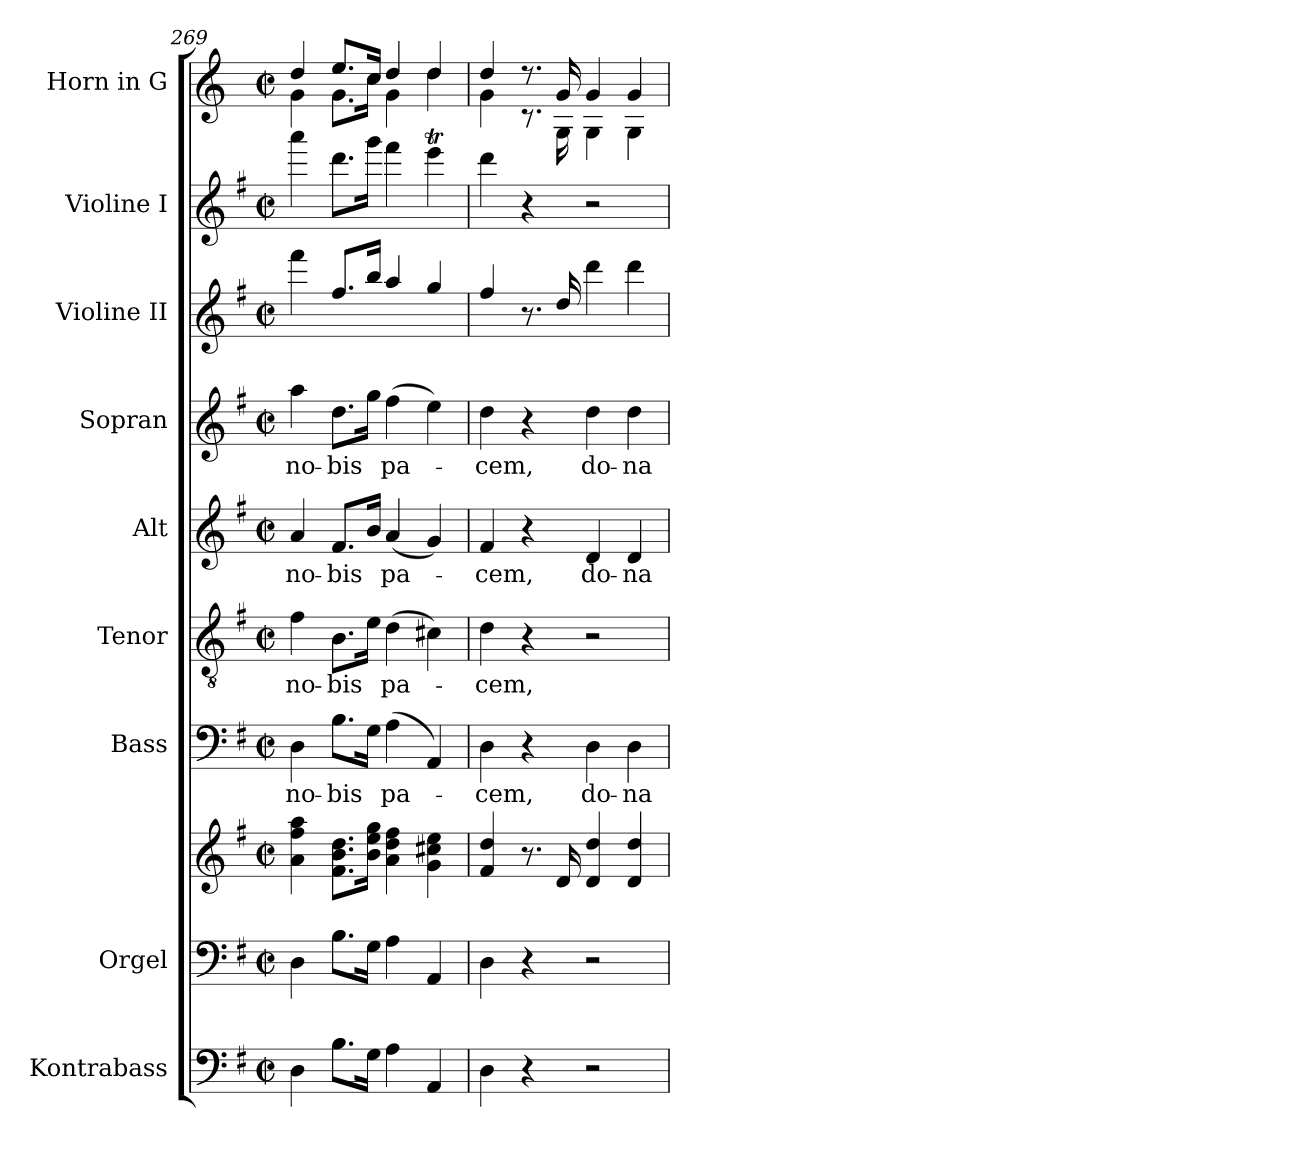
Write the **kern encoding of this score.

**kern	**kern	**kern	**kern	**text	**kern	**text	**kern	**text	**kern	**text	**kern	**kern	**kern
*part9	*part8	*part8	*part7	*part7	*part6	*part6	*part5	*part5	*part4	*part4	*part3	*part2	*part1
*staff10	*staff9	*staff8	*staff7	*staff7	*staff6	*staff6	*staff5	*staff5	*staff4	*staff4	*staff3	*staff2	*staff1
*I"Kontrabass	*I"Orgel	*	*I"Bass	*	*I"Tenor	*	*I"Alt	*	*I"Sopran	*	*I"Violine II	*I"Violine I	*I"Horn in G
*I'Kb.	*I'Org.	*	*I'B	*	*I'T	*	*I'A	*	*I'S	*	*I'Vl. II	*I'Vl. I	*I'Hrn.
*clefF4	*clefF4	*clefG2	*clefF4	*	*clefGv2	*	*clefG2	*	*clefG2	*	*clefG2	*clefG2	*clefG2
*ITrd7c12	*	*	*	*	*	*	*	*	*	*	*ITrd7c12	*ITrd7c12	*ITrd3c5
*k[f#]	*k[f#]	*k[f#]	*k[f#]	*	*k[f#]	*	*k[f#]	*	*k[f#]	*	*k[f#]	*k[f#]	*k[f#]
*G:	*G:	*G:	*G:	*	*G:	*	*G:	*	*G:	*	*G:	*G:	*G:
*M2/2	*M2/2	*M2/2	*M2/2	*	*M2/2	*	*M2/2	*	*M2/2	*	*M2/2	*M2/2	*M2/2
*met(c|)	*met(c|)	*met(c|)	*met(c|)	*	*met(c|)	*	*met(c|)	*	*met(c|)	*	*met(c|)	*met(c|)	*met(c|)
=269	=269	=269	=269	=269	=269	=269	=269	=269	=269	=269	=269	=269	=269
!	!	!	!	!LO:LY:b	!	!LO:LY:b	!	!LO:LY:b	!	!LO:LY:b	!	!	!
*	*	*	*	*	*	*	*	*	*	*	*	*	*^
4DD\	4D\	4a\ 4ff#\ 4aa\	4D\	no-	4f#\	no-	4a/	no-	4aa\	no-	4ff#\	4aa\	4a/	4d\
!	!	!	!	!LO:LY:b	!	!LO:LY:b	!	!LO:LY:b	!	!LO:LY:b	!	!	!	!
8.BB\L	8.B\L	8.f#\ 8.b\ 8.dd\L	8.B\L	-bis	8.B\L	-bis	8.f#/L	-bis	8.dd\L	-bis	8.f#/L	8.dd\L	8.b/L	8.d\L
16GG\Jk	16G\Jk	16b\ 16ee\ 16gg\Jk	16G\Jk	.	16e\Jk	.	16b/Jk	.	16gg\Jk	.	16b/Jk	16gg\Jk	16g/Jk	16g\Jk
!	!	!	!	!LO:LY:b	!	!LO:LY:b	!	!LO:LY:b	!	!LO:LY:b	!	!	!	!
4AA\	4A\	4a\ 4dd\ 4ff#\	(>4A\	pa-	(>4d\	pa-	(<4a/	pa-	(>4ff#\	pa-	4a/	4ff#\	4a/	4d\
4AAA/	4AA/	4g\ 4cc#X\ 4ee\	4AA/)	.	4c#X\)	.	4g/)	.	4ee\)	.	4g/	4eeT\	4a/	4a\
!!LO:PB:g=z	!!
=270	=270	=270	=270	=270	=270	=270	=270	=270	=270	=270	=270	=270	=270	=270
!	!	!	!	!LO:LY:b	!	!LO:LY:b	!	!LO:LY:b	!	!LO:LY:b	!	!	!	!
4DD\	4D\	4f#/ 4dd/	4D\	-cem,	4d\	-cem,	4f#/	-cem,	4dd\	-cem,	4f#/	4dd\	4a/	4d\
4r	4r	8.r	4r	.	4r	.	4r	.	4r	.	8.r	4r	8.r	8.r
.	.	16d/	.	.	.	.	.	.	.	.	16d/	.	16d/	16D\
!	!	!	!	!LO:LY:b	!	!	!	!LO:LY:b	!	!LO:LY:b	!	!	!	!
2r	2r	4d/ 4dd/	4D\	do-	2r	.	4d/	do-	4dd\	do-	4dd\	2r	4d/	4D\
!	!	!	!	!LO:LY:b	!	!	!	!LO:LY:b	!	!LO:LY:b	!	!	!	!
.	.	4d/ 4dd/	4D\	-na	.	.	4d/	-na	4dd\	-na	4dd\	.	4d/	4D\
*	*	*	*	*	*	*	*	*	*	*	*	*	*v	*v
=	=	=	=	=	=	=	=	=	=	=	=	=	=
*-	*-	*-	*-	*-	*-	*-	*-	*-	*-	*-	*-	*-	*-
